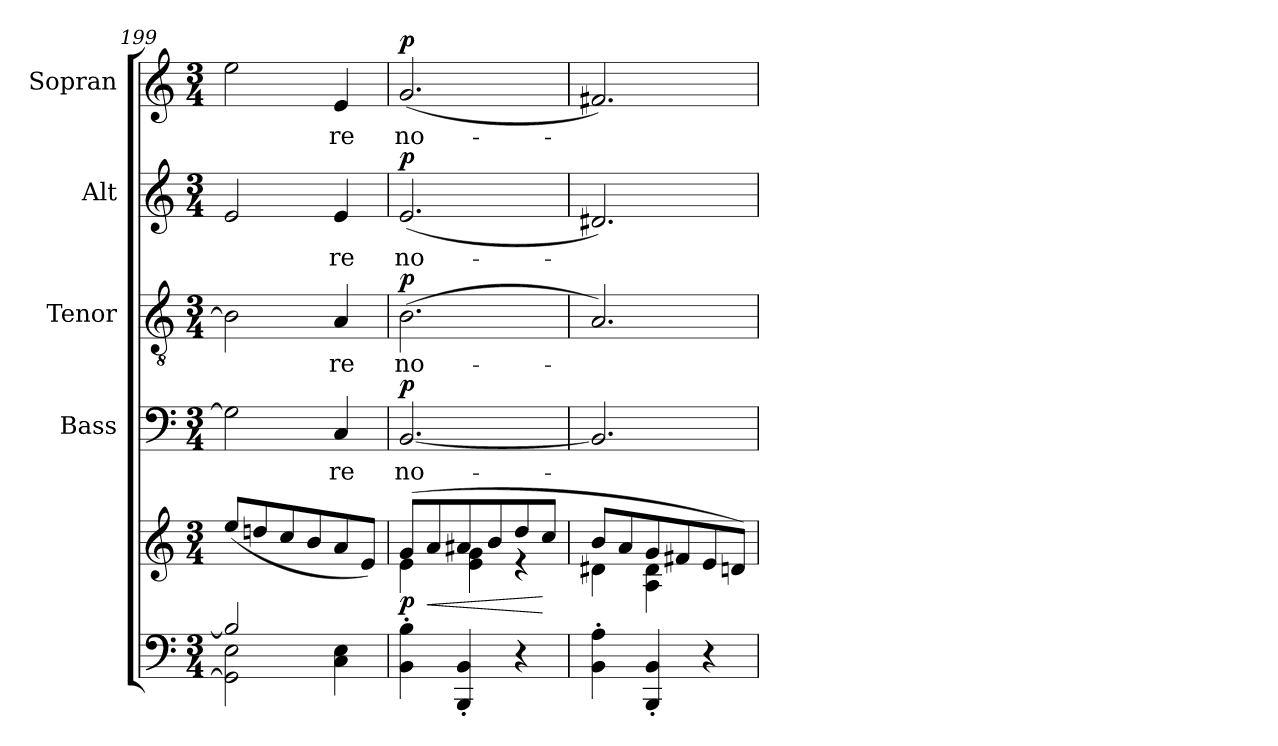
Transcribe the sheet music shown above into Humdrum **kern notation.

**kern	**kern	**dynam	**kern	**text	**dynam	**kern	**text	**dynam	**kern	**text	**dynam	**kern	**text	**dynam
*part5	*part5	*part5	*part4	*part4	*part4	*part3	*part3	*part3	*part2	*part2	*part2	*part1	*part1	*part1
*staff6	*staff5	*staff5/6	*staff4	*staff4	*staff4	*staff3	*staff3	*staff3	*staff2	*staff2	*staff2	*staff1	*staff1	*staff1
*	*	*	*I"Bass	*	*	*I"Tenor	*	*	*I"Alt	*	*	*I"Sopran	*	*
*	*	*	*I'B.	*	*	*I'T.	*	*	*I'A.	*	*	*I'S.	*	*
*clefF4	*clefG2	*	*clefF4	*	*	*clefGv2	*	*	*clefG2	*	*	*clefG2	*	*
*k[]	*k[]	*	*k[]	*	*	*k[]	*	*	*k[]	*	*	*k[]	*	*
*C:	*C:	*	*C:	*	*	*C:	*	*	*C:	*	*	*C:	*	*
*M3/4	*M3/4	*	*M3/4	*	*	*M3/4	*	*	*M3/4	*	*	*M3/4	*	*
=199	=199	=199	=199	=199	=199	=199	=199	=199	=199	=199	=199	=199	=199	=199
*^	*	*	*	*	*	*	*	*	*	*	*	*	*	*
2B/]	2GG\] 2E\	(<8ee/L	.	2G\]	.	.	2B\]	.	.	2e/	.	.	2ee\	.	.
.	.	8ddn/	.	.	.	.	.	.	.	.	.	.	.	.	.
.	.	8cc/	.	.	.	.	.	.	.	.	.	.	.	.	.
.	.	8b/	.	.	.	.	.	.	.	.	.	.	.	.	.
!	!	!	!	!	!LO:LY:b	!	!	!LO:LY:b	!	!	!LO:LY:b	!	!	!LO:LY:b	!
4ryy	4C\ 4E\	8a/	.	4C/	-re	.	4A/	-re	.	4e/	-re	.	4e/	-re	.
.	.	8e/J)	.	.	.	.	.	.	.	.	.	.	.	.	.
*v	*v	*	*	*	*	*	*	*	*	*	*	*	*	*	*
=200	=200	=200	=200	=200	=200	=200	=200	=200	=200	=200	=200	=200	=200	=200
*	*^	*	*	*	*	*	*	*	*	*	*	*	*	*
!	!	!	!LO:DY:b	!	!LO:LY:b	!LO:DY:a	!	!LO:LY:b	!LO:DY:a	!	!LO:LY:b	!LO:DY:a	!	!LO:LY:b	!LO:DY:a
4BB\'> 4B\'>	(>8g/L	4e\	p	[2.BB/	no-	p	(>2.B\	no-	p	(<2.e/	no-	p	(<2.g/	no-	p
!	!	!	!LO:HP:b	!	!	!	!	!	!	!	!	!	!	!	!
.	8a/	.	<	.	.	.	.	.	.	.	.	.	.	.	.
4BBB/'< 4BB/'<	8a#X/	4e\ 4g\	.	.	.	.	.	.	.	.	.	.	.	.	.
.	8b/	.	.	.	.	.	.	.	.	.	.	.	.	.	.
4r	8dd/	4re	.	.	.	.	.	.	.	.	.	.	.	.	.
.	8cc/J	.	[	.	.	.	.	.	.	.	.	.	.	.	.
=201	=201	=201	=201	=201	=201	=201	=201	=201	=201	=201	=201	=201	=201	=201	=201
4BB\'> 4A\'>	8b/L	4d#X\	.	2.BB/]	.	.	2.A/)	.	.	2.d#X/)	.	.	2.f#X/)	.	.
.	8a/	.	.	.	.	.	.	.	.	.	.	.	.	.	.
4BBB/'< 4BB/'<	8g/	4A\ 4d#\	.	.	.	.	.	.	.	.	.	.	.	.	.
.	8f#X/	.	.	.	.	.	.	.	.	.	.	.	.	.	.
4r	8e/	4ryy	.	.	.	.	.	.	.	.	.	.	.	.	.
.	8d/J)	.	.	.	.	.	.	.	.	.	.	.	.	.	.
*	*v	*v	*	*	*	*	*	*	*	*	*	*	*	*	*
=	=	=	=	=	=	=	=	=	=	=	=	=	=	=
*-	*-	*-	*-	*-	*-	*-	*-	*-	*-	*-	*-	*-	*-	*-
